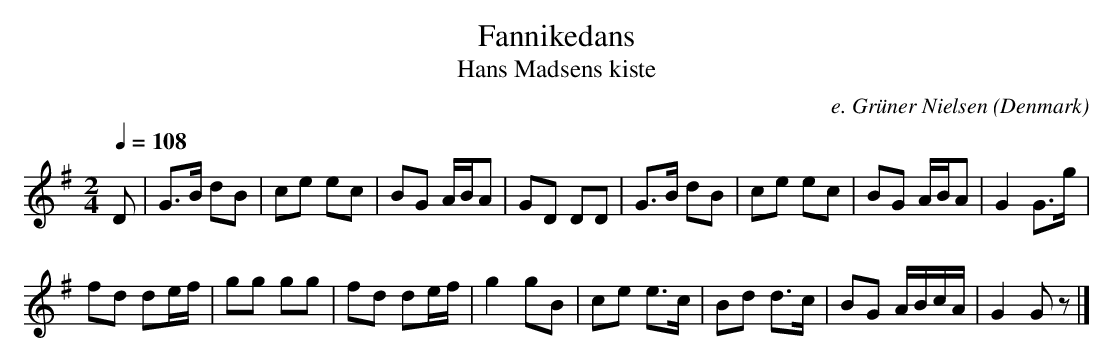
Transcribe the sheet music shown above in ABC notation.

X:1
T:Fannikedans
T:Hans Madsens kiste
C:e. Grüner Nielsen
L:1/8
M:2/4
O:Denmark
Q:1/4=108
K:G major
D|\
G>B dB| ce ec| BG A/B/A| GD DD|\
G>B dB| ce ec| BG A/B/A| G2 G>g|
fd de/f/| gg gg| fd de/f/| g2 gB| \
ce e>c| Bd d>c| BG A/B/c/A/| G2 Gz |]
